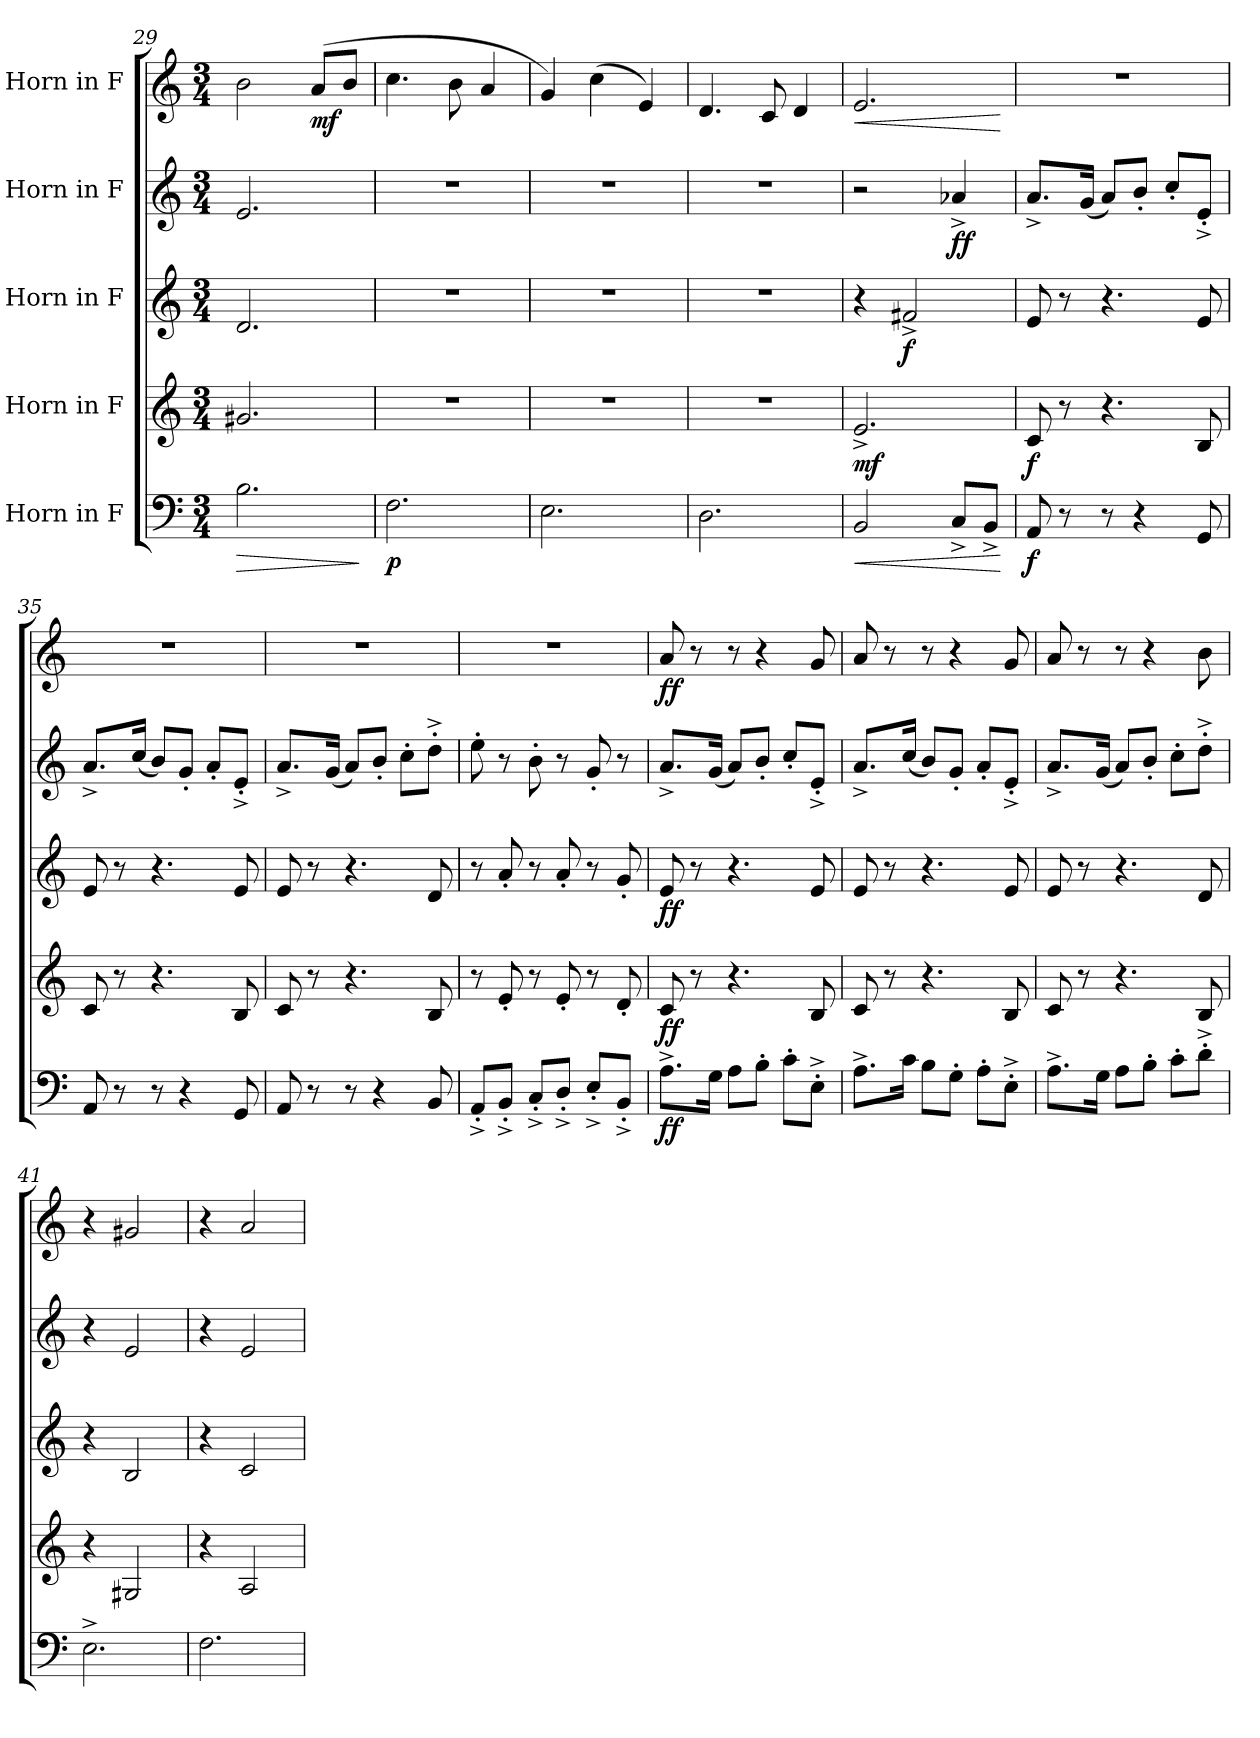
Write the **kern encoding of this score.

**kern	**dynam	**kern	**dynam	**kern	**dynam	**kern	**dynam	**kern	**dynam
*part5	*part5	*part4	*part4	*part3	*part3	*part2	*part2	*part1	*part1
*staff5	*staff5	*staff4	*staff4	*staff3	*staff3	*staff2	*staff2	*staff1	*staff1
*I"Horn in F	*	*I"Horn in F	*	*I"Horn in F	*	*I"Horn in F	*	*I"Horn in F	*
*clefF4	*	*clefG2	*	*clefG2	*	*clefG2	*	*clefG2	*
*ITrd4c7	*	*ITrd4c7	*	*ITrd4c7	*	*ITrd4c7	*	*ITrd4c7	*
*k[b-]	*	*k[b-]	*	*k[b-]	*	*k[b-]	*	*k[b-]	*
*M3/4	*	*M3/4	*	*M3/4	*	*M3/4	*	*M3/4	*
=29	=29	=29	=29	=29	=29	=29	=29	=29	=29
!	!LO:HP:b	!	!	!	!	!	!	!	!
2.E\	>	2.c#X/	.	2.G/	.	2.A/	.	2e\	.
!	!	!	!	!	!	!	!	!	!LO:DY:b
.	.	.	.	.	.	.	.	(8d/L	mf
.	.	.	.	.	.	.	.	8e/J	.
.	]	.	.	.	.	.	.	.	.
=30	=30	=30	=30	=30	=30	=30	=30	=30	=30
!	!LO:DY:b	!	!	!	!	!	!	!	!
2.BB-\	p	2.r	.	2.r	.	2.r	.	4.f\	.
.	.	.	.	.	.	.	.	8e\	.
.	.	.	.	.	.	.	.	4d/	.
=31	=31	=31	=31	=31	=31	=31	=31	=31	=31
2.AA\	.	2.r	.	2.r	.	2.r	.	4c/)	.
.	.	.	.	.	.	.	.	(4f\	.
.	.	.	.	.	.	.	.	4A/)	.
=32	=32	=32	=32	=32	=32	=32	=32	=32	=32
2.GG\	.	2.r	.	2.r	.	2.r	.	4.G/	.
.	.	.	.	.	.	.	.	8F/	.
.	.	.	.	.	.	.	.	4G/	.
=33	=33	=33	=33	=33	=33	=33	=33	=33	=33
!	!LO:HP:b	!	!LO:DY:b	!	!	!	!	!	!LO:HP:b
2EE/	<	2.A^/	mf	4r	.	2r	.	2.A/	<
!	!	!	!	!	!LO:DY:b	!	!	!	!
.	.	.	.	2Bn^/	f	.	.	.	.
!	!	!	!	!	!	!	!LO:DY:b	!	!
8FF^/L	.	.	.	.	.	4d-X^/	ff	.	.
8EE^/J	.	.	.	.	.	.	.	.	.
.	[	.	.	.	.	.	.	.	[
=34	=34	=34	=34	=34	=34	=34	=34	=34	=34
*	*	*	*	*	*	*	*	*MM110	*
!	!LO:DY:b	!	!LO:DY:b	!	!	!	!	!	!
8DD/	f	8F/	f	8A/	.	8.d^/L	.	2.r	.
8r	.	8r	.	8r	.	.	.	.	.
.	.	.	.	.	.	(16c/Jk	.	.	.
8r	.	4.r	.	4.r	.	8d/L)	.	.	.
4r	.	.	.	.	.	8e'/J	.	.	.
.	.	.	.	.	.	8f'/L	.	.	.
8CC/	.	8E/	.	8A/	.	8A'^/J	.	.	.
=35	=35	=35	=35	=35	=35	=35	=35	=35	=35
8DD/	.	8F/	.	8A/	.	8.d^/L	.	2.r	.
8r	.	8r	.	8r	.	.	.	.	.
.	.	.	.	.	.	(16f/Jk	.	.	.
8r	.	4.r	.	4.r	.	8e/L)	.	.	.
4r	.	.	.	.	.	8c'/J	.	.	.
.	.	.	.	.	.	8d'/L	.	.	.
8CC/	.	8E/	.	8A/	.	8A'^/J	.	.	.
!!LO:LB:g=z
=36	=36	=36	=36	=36	=36	=36	=36	=36	=36
8DD/	.	8F/	.	8A/	.	8.d^/L	.	2.r	.
8r	.	8r	.	8r	.	.	.	.	.
.	.	.	.	.	.	(16c/Jk	.	.	.
8r	.	4.r	.	4.r	.	8d/L)	.	.	.
4r	.	.	.	.	.	8e'/J	.	.	.
.	.	.	.	.	.	8f'\L	.	.	.
8EE/	.	8E/	.	8G/	.	8g'^\J	.	.	.
=37	=37	=37	=37	=37	=37	=37	=37	=37	=37
8DD'^/L	.	8r	.	8r	.	8a'\	.	2.r	.
8EE'^/J	.	8A'/	.	8d'/	.	8r	.	.	.
8FF'^/L	.	8r	.	8r	.	8e'\	.	.	.
8GG'^/J	.	8A'/	.	8d'/	.	8r	.	.	.
8AA'^/L	.	8r	.	8r	.	8c'/	.	.	.
8EE'^/J	.	8G'/	.	8c'/	.	8r	.	.	.
=38	=38	=38	=38	=38	=38	=38	=38	=38	=38
!	!LO:DY:b	!	!LO:DY:b	!	!LO:DY:b	!	!	!	!LO:DY:b
8.D^\L	ff	8F/	ff	8A/	ff	8.d^/L	.	8d/	ff
.	.	8r	.	8r	.	.	.	8r	.
16C\Jk	.	.	.	.	.	(16c/Jk	.	.	.
8D\L	.	4.r	.	4.r	.	8d/L)	.	8r	.
8E'\J	.	.	.	.	.	8e'/J	.	4r	.
8F'\L	.	.	.	.	.	8f'/L	.	.	.
8AA'^\J	.	8E/	.	8A/	.	8A'^/J	.	8c/	.
=39	=39	=39	=39	=39	=39	=39	=39	=39	=39
8.D^\L	.	8F/	.	8A/	.	8.d^/L	.	8d/	.
.	.	8r	.	8r	.	.	.	8r	.
16F\Jk	.	.	.	.	.	(16f/Jk	.	.	.
8E\L	.	4.r	.	4.r	.	8e/L)	.	8r	.
8C'\J	.	.	.	.	.	8c'/J	.	4r	.
8D'\L	.	.	.	.	.	8d'/L	.	.	.
8AA'^\J	.	8E/	.	8A/	.	8A'^/J	.	8c/	.
=40	=40	=40	=40	=40	=40	=40	=40	=40	=40
8.D^\L	.	8F/	.	8A/	.	8.d^/L	.	8d/	.
.	.	8r	.	8r	.	.	.	8r	.
16C\Jk	.	.	.	.	.	(16c/Jk	.	.	.
8D\L	.	4.r	.	4.r	.	8d/L)	.	8r	.
8E'\J	.	.	.	.	.	8e'/J	.	4r	.
8F'\L	.	.	.	.	.	8f'\L	.	.	.
8G'^\J	.	8E/	.	8G/	.	8g'^\J	.	8e\	.
!!LO:PB:g=z
=41	=41	=41	=41	=41	=41	=41	=41	=41	=41
2.AA^\	.	4r	.	4r	.	4r	.	4r	.
.	.	2C#X/	.	2E/	.	2A/	.	2c#X/	.
=42	=42	=42	=42	=42	=42	=42	=42	=42	=42
2.BB-\	.	4r	.	4r	.	4r	.	4r	.
.	.	2D/	.	2F/	.	2A/	.	2d/	.
=	=	=	=	=	=	=	=	=	=
*-	*-	*-	*-	*-	*-	*-	*-	*-	*-
